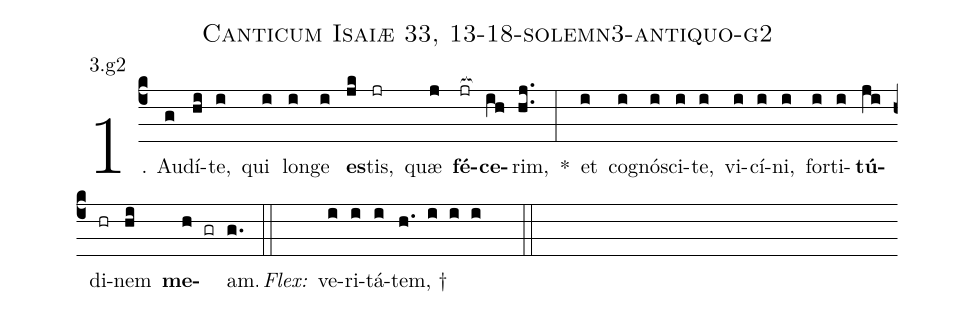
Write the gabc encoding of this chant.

name: Canticum Isaiæ 33, 13-18-solemn3-antiquo-g2;
annotation: 3.g2;
%%
(c4)1. Au(g)dí(hi)te,(i) qui(i) lon(i)ge(i) <b>es</b>(jk)tis,(jr) quæ(j) <b>fé</b>(jr[ocb:1{])<b>ce</b>(ih[ocb:0}])rim,(hj..) *(:) et(i) co(i)gnó(i)sci(i)te,(i) vi(i)cí(i)ni,(i) for(i)ti(i)<b>tú</b>(ji)di(hr)nem(hi) <b>me</b>(h gr)am.(g.) (::)
<i>Flex:</i>()  ve(i)ri(i)tá(i)tem, †(h. i i i  ::)
